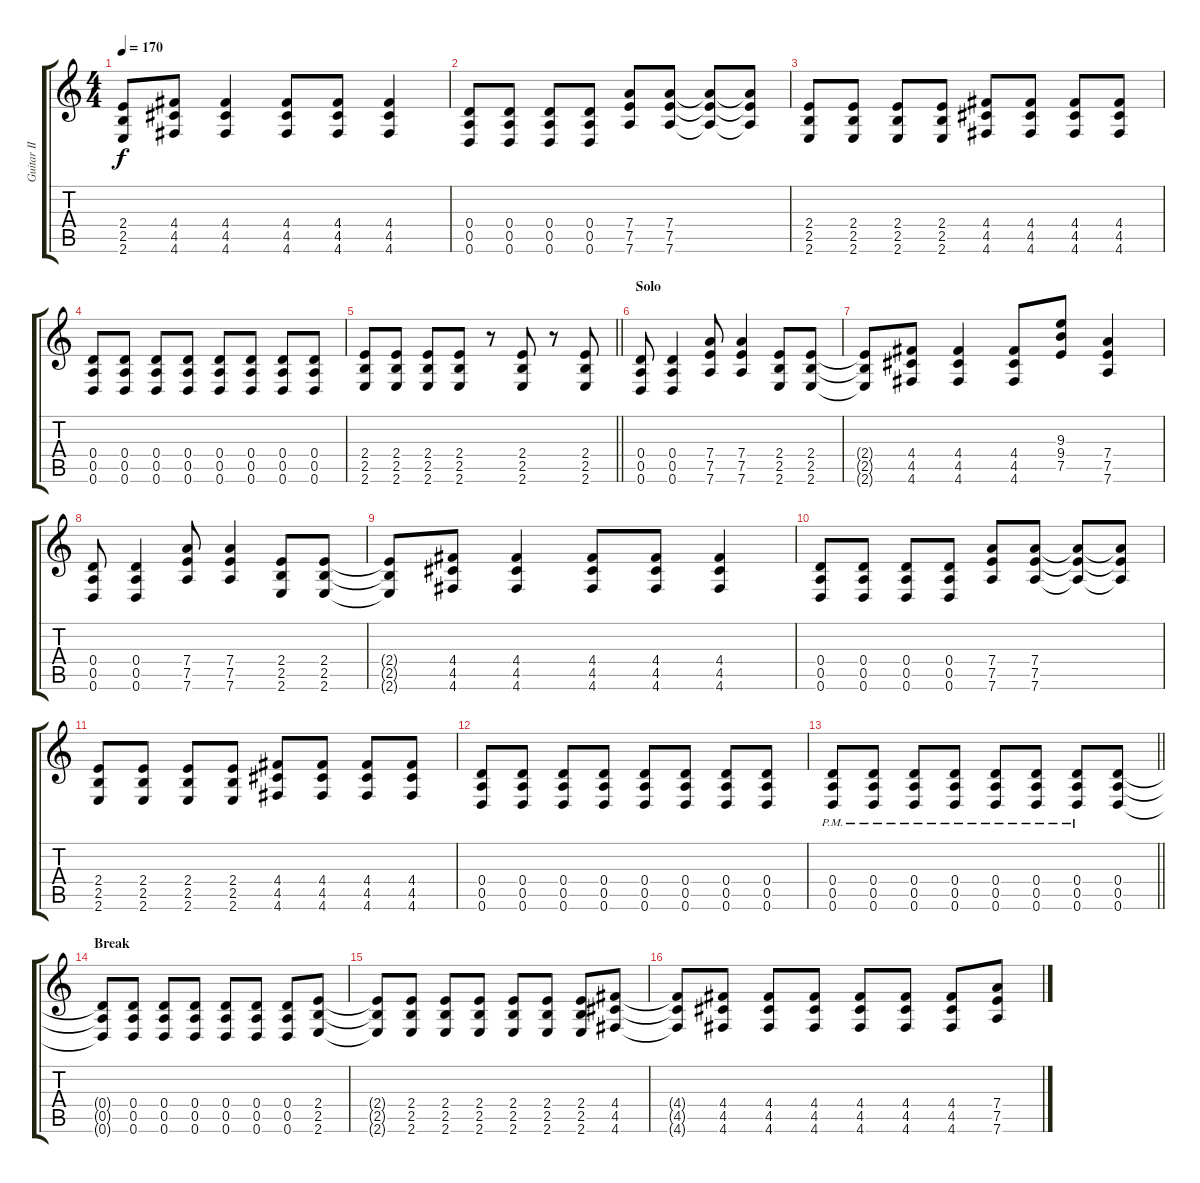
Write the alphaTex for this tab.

\track ("Guitar II" "Guitar II") {instrument distortionguitar}
\staff {score tabs}
\tuning (E4 B3 G3 D3 A2 D2) {hide}
\ts (4 4)
\tempo 170
\clef g2
\ks c
(2.4{t} 2.5{t} 2.6{t}).8{dy f} (4.4 4.5 4.6).8 (4.4 4.5 4.6).4 (4.4 4.5 4.6).8 (4.4 4.5 4.6).8 (4.4 4.5 4.6).4 |
(0.4 0.5 0.6).8 (0.4 0.5 0.6).8 (0.4 0.5 0.6).8 (0.4 0.5 0.6).8 (7.4 7.5 7.6).8 (7.4 7.5 7.6).8 (7.4{t} 7.5{t} 7.6{t}).8 (7.4{t} 7.5{t} 7.6{t}).8 |
(2.4 2.5 2.6).8 (2.4 2.5 2.6).8 (2.4 2.5 2.6).8 (2.4 2.5 2.6).8 (4.4 4.5 4.6).8 (4.4 4.5 4.6).8 (4.4 4.5 4.6).8 (4.4 4.5 4.6).8 |
(0.4 0.5 0.6).8 (0.4 0.5 0.6).8 (0.4 0.5 0.6).8 (0.4 0.5 0.6).8 (0.4 0.5 0.6).8 (0.4 0.5 0.6).8 (0.4 0.5 0.6).8 (0.4 0.5 0.6).8 |
\barLineRight lightlight
(2.4 2.5 2.6).8 (2.4 2.5 2.6).8 (2.4 2.5 2.6).8 (2.4 2.5 2.6).8 r.8 (2.4 2.5 2.6).8 r.8 (2.4 2.5 2.6).8 |
\section ("" "Solo")
(0.4 0.5 0.6).8 (0.4 0.5 0.6).4 (7.4 7.5 7.6).8 (7.4 7.5 7.6).4 (2.4 2.5 2.6).8 (2.4 2.5 2.6).8 |
(2.4{t} 2.5{t} 2.6{t}).8 (4.4 4.5 4.6).8 (4.4 4.5 4.6).4 (4.4 4.5 4.6).8 (9.3 9.4 7.5).8 (7.4 7.5 7.6).4 |
(0.4 0.5 0.6).8 (0.4 0.5 0.6).4 (7.4 7.5 7.6).8 (7.4 7.5 7.6).4 (2.4 2.5 2.6).8 (2.4 2.5 2.6).8 |
(2.4{t} 2.5{t} 2.6{t}).8 (4.4 4.5 4.6).8 (4.4 4.5 4.6).4 (4.4 4.5 4.6).8 (4.4 4.5 4.6).8 (4.4 4.5 4.6).4 |
(0.4 0.5 0.6).8 (0.4 0.5 0.6).8 (0.4 0.5 0.6).8 (0.4 0.5 0.6).8 (7.4 7.5 7.6).8 (7.4 7.5 7.6).8 (7.4{t} 7.5{t} 7.6{t}).8 (7.4{t} 7.5{t} 7.6{t}).8 |
(2.4 2.5 2.6).8 (2.4 2.5 2.6).8 (2.4 2.5 2.6).8 (2.4 2.5 2.6).8 (4.4 4.5 4.6).8 (4.4 4.5 4.6).8 (4.4 4.5 4.6).8 (4.4 4.5 4.6).8 |
(0.4 0.5 0.6).8 (0.4 0.5 0.6).8 (0.4 0.5 0.6).8 (0.4 0.5 0.6).8 (0.4 0.5 0.6).8 (0.4 0.5 0.6).8 (0.4 0.5 0.6).8 (0.4 0.5 0.6).8 |
\barLineRight lightlight
(0.4{pm} 0.5{pm} 0.6{pm}).8 (0.4{pm} 0.5{pm} 0.6{pm}).8 (0.4{pm} 0.5{pm} 0.6{pm}).8 (0.4{pm} 0.5{pm} 0.6{pm}).8 (0.4{pm} 0.5{pm} 0.6{pm}).8 (0.4{pm} 0.5{pm} 0.6{pm}).8 (0.4{pm} 0.5{pm} 0.6{pm}).8 (0.4 0.5 0.6).8 |
\section ("" "Break")
(0.4{t} 0.5{t} 0.6{t}).8 (0.4 0.5 0.6).8 (0.4 0.5 0.6).8 (0.4 0.5 0.6).8 (0.4 0.5 0.6).8 (0.4 0.5 0.6).8 (0.4 0.5 0.6).8 (2.4 2.5 2.6).8 |
(2.4{t} 2.5{t} 2.6{t}).8 (2.4 2.5 2.6).8 (2.4 2.5 2.6).8 (2.4 2.5 2.6).8 (2.4 2.5 2.6).8 (2.4 2.5 2.6).8 (2.4 2.5 2.6).8 (4.4 4.5 4.6).8 |
(4.4{t} 4.5{t} 4.6{t}).8 (4.4 4.5 4.6).8 (4.4 4.5 4.6).8 (4.4 4.5 4.6).8 (4.4 4.5 4.6).8 (4.4 4.5 4.6).8 (4.4 4.5 4.6).8 (7.4 7.5 7.6).8
